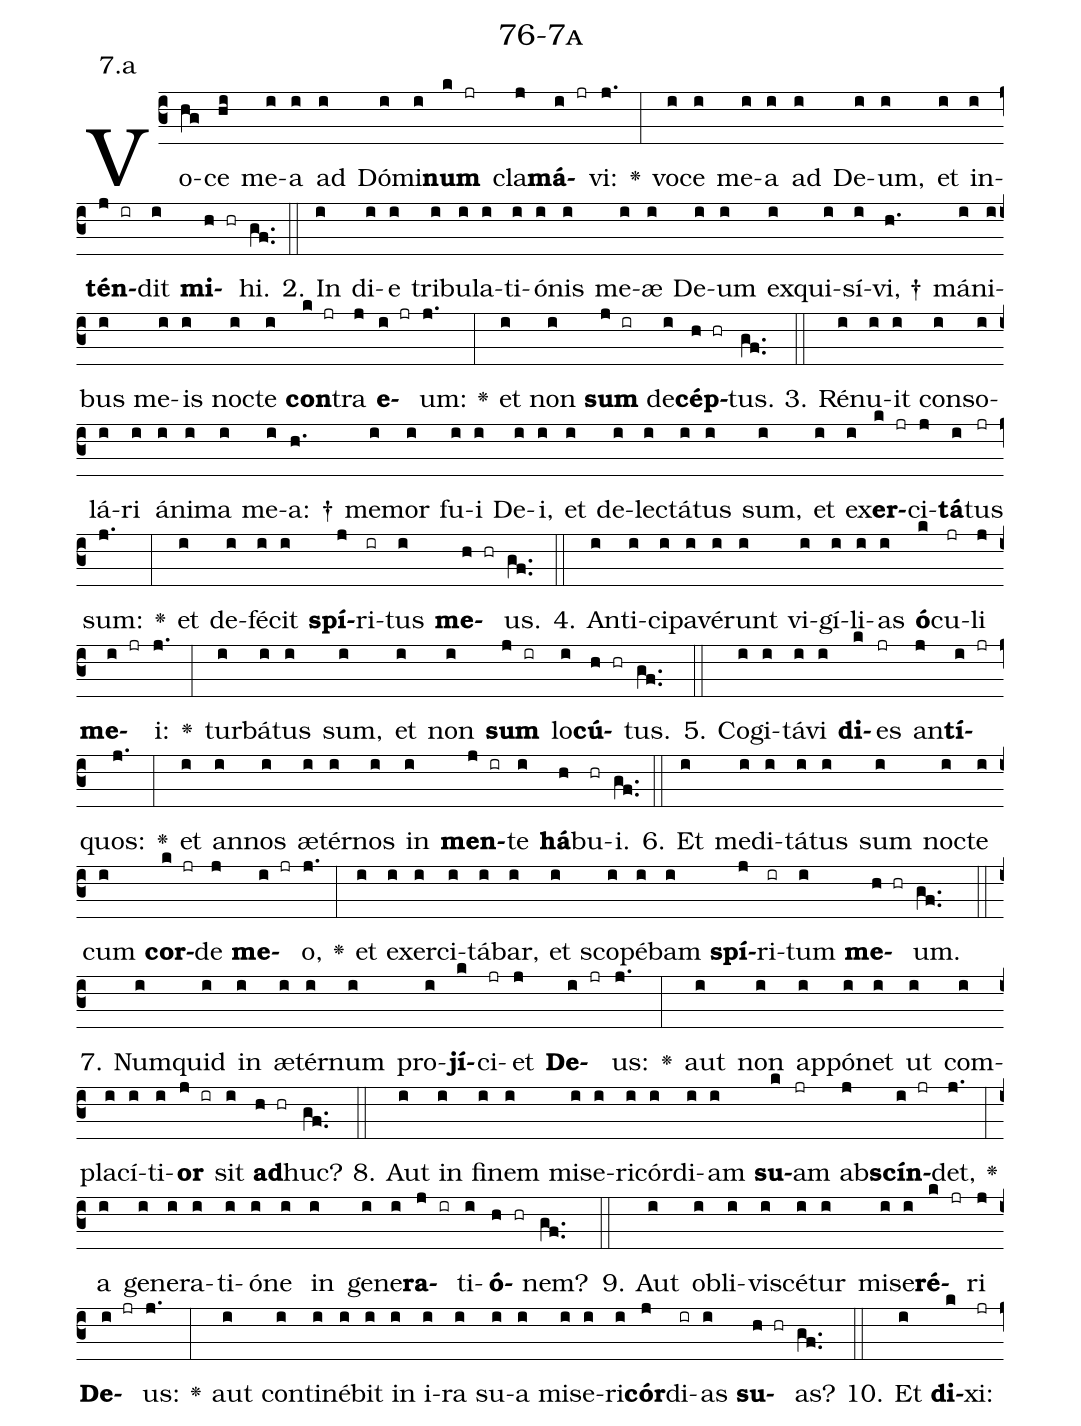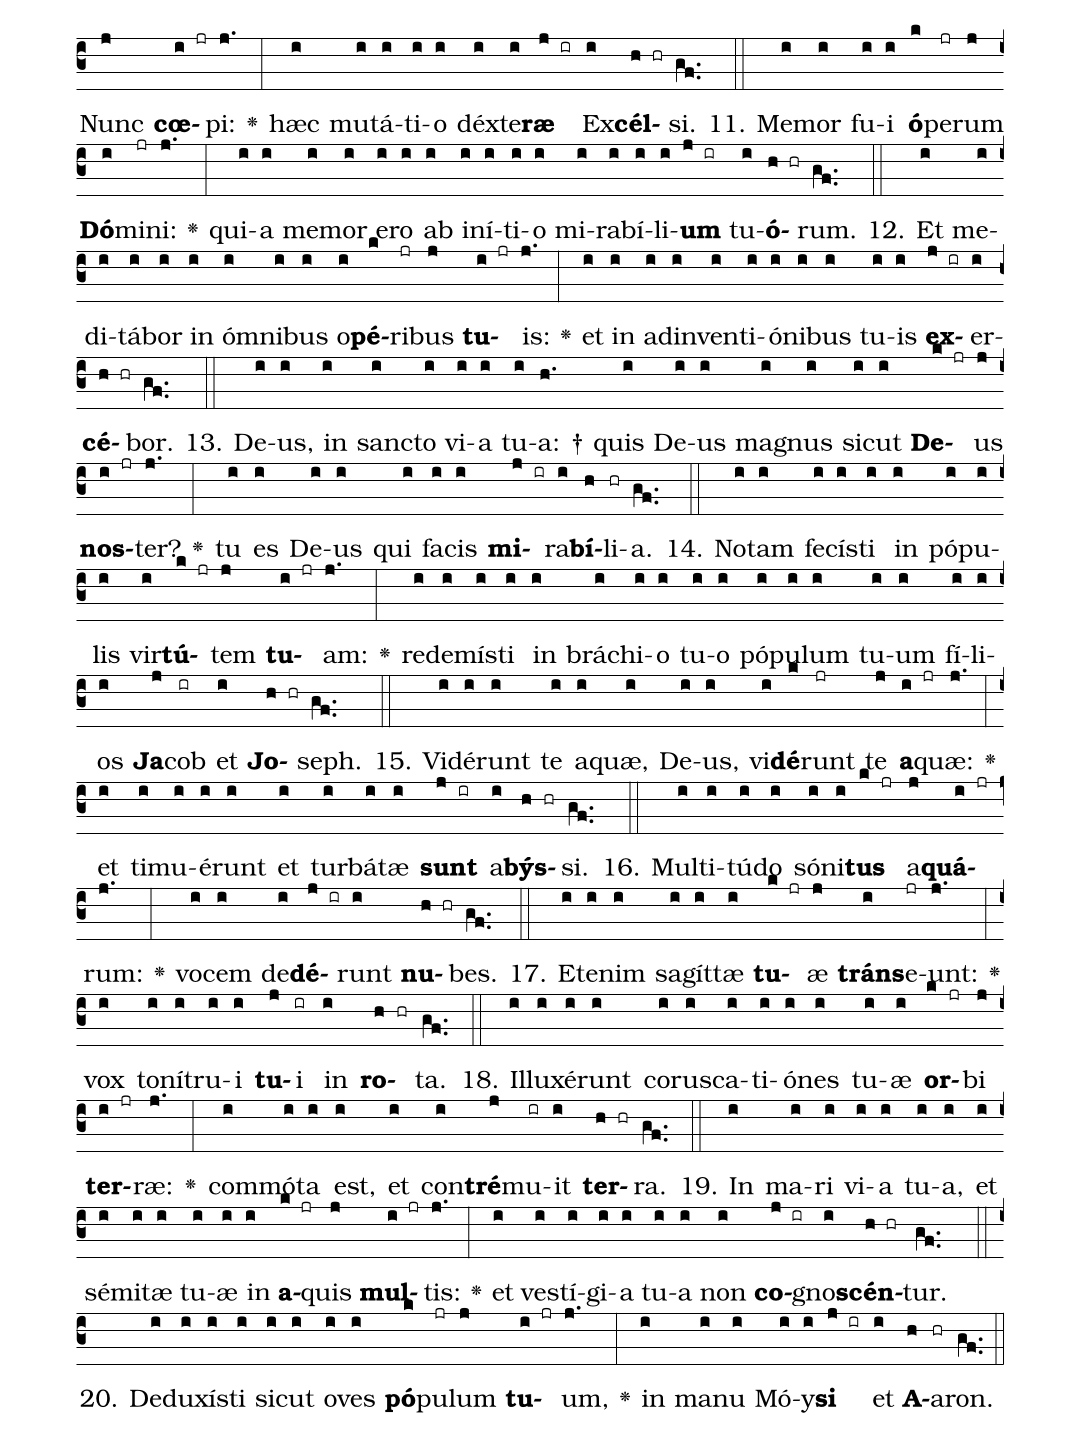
name: 76-7a;
annotation: 7.a;
%%
(c3)Vo(hg)ce(hi) me(i)a(i) ad(i) Dó(i)mi(i)<b>num</b>(k jr) cla(j)<b>má</b>(i jr)vi:(j.) <v>\greheightstar</v>(:) vo(i)ce(i) me(i)a(i) ad(i) De(i)um,(i) et(i) in(i)<b>tén</b>(j ir)dit(i) <b>mi</b>(h hr)hi.(gf..) (::)
2. In(i) di(i)e(i) tri(i)bu(i)la(i)ti(i)ó(i)nis(i) me(i)æ(i) De(i)um(i) ex(i)qui(i)sí(i)vi, †(h.) má(i)ni(i)bus(i) me(i)is(i) noc(i)te(i) <b>con</b>(k jr)tra(j) <b>e</b>(i jr)um:(j.) <v>\greheightstar</v>(:) et(i) non(i) <b>sum</b>(j ir) de(i)<b>cép</b>(h hr)tus.(gf..) (::)
3. Ré(i)nu(i)it(i) con(i)so(i)lá(i)ri(i) á(i)ni(i)ma(i) me(i)a: †(h.) me(i)mor(i) fu(i)i(i) De(i)i,(i) et(i) de(i)lec(i)tá(i)tus(i) sum,(i) et(i) ex(i)<b>er</b>(k jr)ci(j)<b>tá</b>(i)tus(jr) sum:(j.) <v>\greheightstar</v>(:) et(i) de(i)fé(i)cit(i) <b>spí</b>(j)ri(ir)tus(i) <b>me</b>(h hr)us.(gf..) (::)
4. An(i)ti(i)ci(i)pa(i)vé(i)runt(i) vi(i)gí(i)li(i)as(i) <b>ó</b>(k)cu(jr)li(j) <b>me</b>(i jr)i:(j.) <v>\greheightstar</v>(:) tur(i)bá(i)tus(i) sum,(i) et(i) non(i) <b>sum</b>(j ir) lo(i)<b>cú</b>(h hr)tus.(gf..) (::)
5. Co(i)gi(i)tá(i)vi(i) <b>di</b>(k)es(jr) an(j)<b>tí</b>(i jr)quos:(j.) <v>\greheightstar</v>(:) et(i) an(i)nos(i) æ(i)tér(i)nos(i) in(i) <b>men</b>(j ir)te(i) <b>há</b>(h)bu(hr)i.(gf..) (::)
6. Et(i) me(i)di(i)tá(i)tus(i) sum(i) noc(i)te(i) cum(i) <b>cor</b>(k jr)de(j) <b>me</b>(i jr)o,(j.) <v>\greheightstar</v>(:) et(i) ex(i)er(i)ci(i)tá(i)bar,(i) et(i) sco(i)pé(i)bam(i) <b>spí</b>(j)ri(ir)tum(i) <b>me</b>(h hr)um.(gf..) (::)
7. Num(i)quid(i) in(i) æ(i)tér(i)num(i) pro(i)<b>jí</b>(k)ci(jr)et(j) <b>De</b>(i jr)us:(j.) <v>\greheightstar</v>(:) aut(i) non(i) ap(i)pó(i)net(i) ut(i) com(i)pla(i)cí(i)ti(i)<b>or</b>(j ir) sit(i) <b>ad</b>(h hr)huc?(gf..) (::)
8. Aut(i) in(i) fi(i)nem(i) mi(i)se(i)ri(i)cór(i)di(i)am(i) <b>su</b>(k)am(jr) ab(j)<b>scín</b>(i jr)det,(j.) <v>\greheightstar</v>(:) a(i) ge(i)ne(i)ra(i)ti(i)ó(i)ne(i) in(i) ge(i)ne(i)<b>ra</b>(j ir)ti(i)<b>ó</b>(h hr)nem?(gf..) (::)
9. Aut(i) ob(i)li(i)vi(i)scé(i)tur(i) mi(i)se(i)<b>ré</b>(k jr)ri(j) <b>De</b>(i jr)us:(j.) <v>\greheightstar</v>(:) aut(i) con(i)ti(i)né(i)bit(i) in(i) i(i)ra(i) su(i)a(i) mi(i)se(i)ri(i)<b>cór</b>(j)di(ir)as(i) <b>su</b>(h hr)as?(gf..) (::)
10. Et(i) <b>di</b>(k)xi:(jr) Nunc(j) <b>cœ</b>(i jr)pi:(j.) <v>\greheightstar</v>(:) hæc(i) mu(i)tá(i)ti(i)o(i) déx(i)te(i)<b>ræ</b>(j ir) Ex(i)<b>cél</b>(h hr)si.(gf..) (::)
11. Me(i)mor(i) fu(i)i(i) <b>ó</b>(k)pe(jr)rum(j) <b>Dó</b>(i)mi(jr)ni:(j.) <v>\greheightstar</v>(:) qui(i)a(i) me(i)mor(i) e(i)ro(i) ab(i) in(i)í(i)ti(i)o(i) mi(i)ra(i)bí(i)li(i)<b>um</b>(j ir) tu(i)<b>ó</b>(h hr)rum.(gf..) (::)
12. Et(i) me(i)di(i)tá(i)bor(i) in(i) óm(i)ni(i)bus(i) o(i)<b>pé</b>(k)ri(jr)bus(j) <b>tu</b>(i jr)is:(j.) <v>\greheightstar</v>(:) et(i) in(i) ad(i)in(i)ven(i)ti(i)ó(i)ni(i)bus(i) tu(i)is(i) <b>ex</b>(j ir)er(i)<b>cé</b>(h hr)bor.(gf..) (::)
13. De(i)us,(i) in(i) sanc(i)to(i) vi(i)a(i) tu(i)a: †(h.) quis(i) De(i)us(i) ma(i)gnus(i) sic(i)ut(i) <b>De</b>(k jr)us(j) <b>nos</b>(i jr)ter?(j.) <v>\greheightstar</v>(:) tu(i) es(i) De(i)us(i) qui(i) fa(i)cis(i) <b>mi</b>(j ir)ra(i)<b>bí</b>(h)li(hr)a.(gf..) (::)
14. No(i)tam(i) fe(i)cís(i)ti(i) in(i) pó(i)pu(i)lis(i) vir(i)<b>tú</b>(k jr)tem(j) <b>tu</b>(i jr)am:(j.) <v>\greheightstar</v>(:) red(i)e(i)mís(i)ti(i) in(i) brá(i)chi(i)o(i) tu(i)o(i) pó(i)pu(i)lum(i) tu(i)um(i) fí(i)li(i)os(i) <b>Ja</b>(j)cob(ir) et(i) <b>Jo</b>(h hr)seph.(gf..) (::)
15. Vi(i)dé(i)runt(i) te(i) a(i)quæ,(i) De(i)us,(i) vi(i)<b>dé</b>(k)runt(jr) te(j) <b>a</b>(i jr)quæ:(j.) <v>\greheightstar</v>(:) et(i) ti(i)mu(i)é(i)runt(i) et(i) tur(i)bá(i)tæ(i) <b>sunt</b>(j ir) a(i)<b>býs</b>(h hr)si.(gf..) (::)
16. Mul(i)ti(i)tú(i)do(i) só(i)ni(i)<b>tus</b>(k jr) a(j)<b>quá</b>(i jr)rum:(j.) <v>\greheightstar</v>(:) vo(i)cem(i) de(i)<b>dé</b>(j ir)runt(i) <b>nu</b>(h hr)bes.(gf..) (::)
17. Et(i)e(i)nim(i) sa(i)gít(i)tæ(i) <b>tu</b>(k jr)æ(j) <b>tráns</b>(i)e(jr)unt:(j.) <v>\greheightstar</v>(:) vox(i) to(i)ní(i)tru(i)i(i) <b>tu</b>(j)i(ir) in(i) <b>ro</b>(h hr)ta.(gf..) (::)
18. Il(i)lu(i)xé(i)runt(i) co(i)rus(i)ca(i)ti(i)ó(i)nes(i) tu(i)æ(i) <b>or</b>(k jr)bi(j) <b>ter</b>(i jr)ræ:(j.) <v>\greheightstar</v>(:) com(i)mó(i)ta(i) est,(i) et(i) con(i)<b>tré</b>(j)mu(ir)it(i) <b>ter</b>(h hr)ra.(gf..) (::)
19. In(i) ma(i)ri(i) vi(i)a(i) tu(i)a,(i) et(i) sé(i)mi(i)tæ(i) tu(i)æ(i) in(i) <b>a</b>(k jr)quis(j) <b>mul</b>(i jr)tis:(j.) <v>\greheightstar</v>(:) et(i) ves(i)tí(i)gi(i)a(i) tu(i)a(i) non(i) <b>co</b>(j ir)gno(i)<b>scén</b>(h hr)tur.(gf..) (::)
20. De(i)du(i)xís(i)ti(i) sic(i)ut(i) o(i)ves(i) <b>pó</b>(k)pu(jr)lum(j) <b>tu</b>(i jr)um,(j.) <v>\greheightstar</v>(:) in(i) ma(i)nu(i) Mó(i)y(i)<b>si</b>(j ir) et(i) <b>A</b>(h)a(hr)ron.(gf..) (::)
